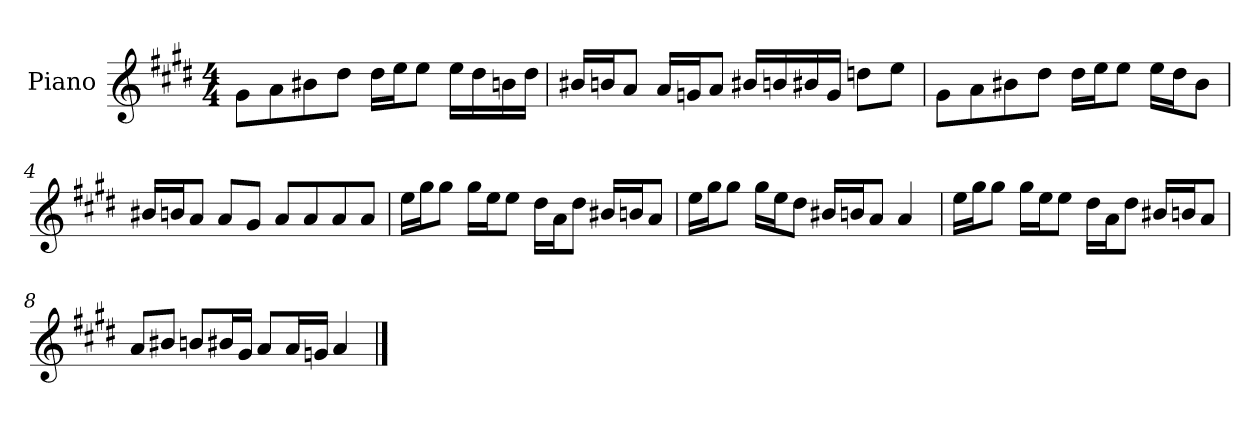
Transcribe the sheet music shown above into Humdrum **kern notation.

**kern
*part1
*staff1
*I"Piano
*I'P-no
*clefG2
*k[f#c#g#d#]
*M4/4
*MM90
=1
8g#\L
8a\
8b#X\
8dd#\J
16dd#\LL
16ee\J
8ee\J
16ee\LL
16dd#\
16bn\
16dd#\JJ
=2
16b#X/LL
16bn/J
8a/J
16a/LL
16gn/J
8a/J
16b#X/LL
16bn/
16b#X/
16g/JJ
8ddn\L
8ee\J
=3
8g#\L
8a\
8b#X\
8dd#\J
16dd#\LL
16ee\J
8ee\J
16ee\LL
16dd#\J
8b#\J
!!LO:LB:g=z
=4
16b#X/LL
16bn/J
8a/J
8a/L
8g#/J
8a/L
8a/
8a/
8a/J
=5
16ee\LL
16gg#\J
8gg#\J
16gg#\LL
16ee\J
8ee\J
16dd#\LL
16a\J
8dd#\J
16b#X/LL
16bn/J
8a/J
=6
16ee\LL
16gg#\J
8gg#\J
16gg#\LL
16ee\J
8dd#\J
16b#X/LL
16bn/J
8a/J
4a/
!!LO:LB:g=z
=7
16ee\LL
16gg#\J
8gg#\J
16gg#\LL
16ee\J
8ee\J
16dd#\LL
16a\J
8dd#\J
16b#X/LL
16bn/J
8a/J
=8
8a/L
8b#X/J
8bn/L
16b#X/L
16g#/JJ
8a/L
16a/L
16gn/JJ
4a/
==
*-
